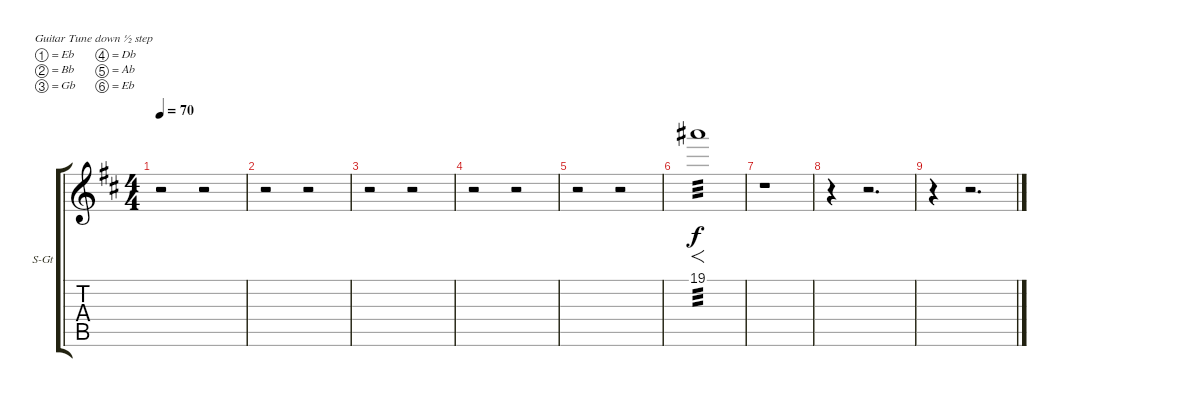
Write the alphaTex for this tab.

\bracketExtendMode groupsimilarinstruments
\firstSystemTrackNameOrientation horizontal
\otherSystemsTrackNameOrientation horizontal
\track ("Пианино" "S-Gt") {instrument stringensemble2}
\staff {score tabs}
\tuning (Eb4 Bb3 Gb3 Db3 Ab2 Eb2)
\displaytranspose 12
\ts (4 4)
\tempo 70
\clef g2
\ks bminor
r.2{dy f} r.2 |
r.2 r.2 |
r.2 r.2 |
r.2 r.2 |
r.2 r.2 |
19.1.1{f tp 3} |
r.1 |
r.4 r.2{d} |
r.4 r.2{d}
